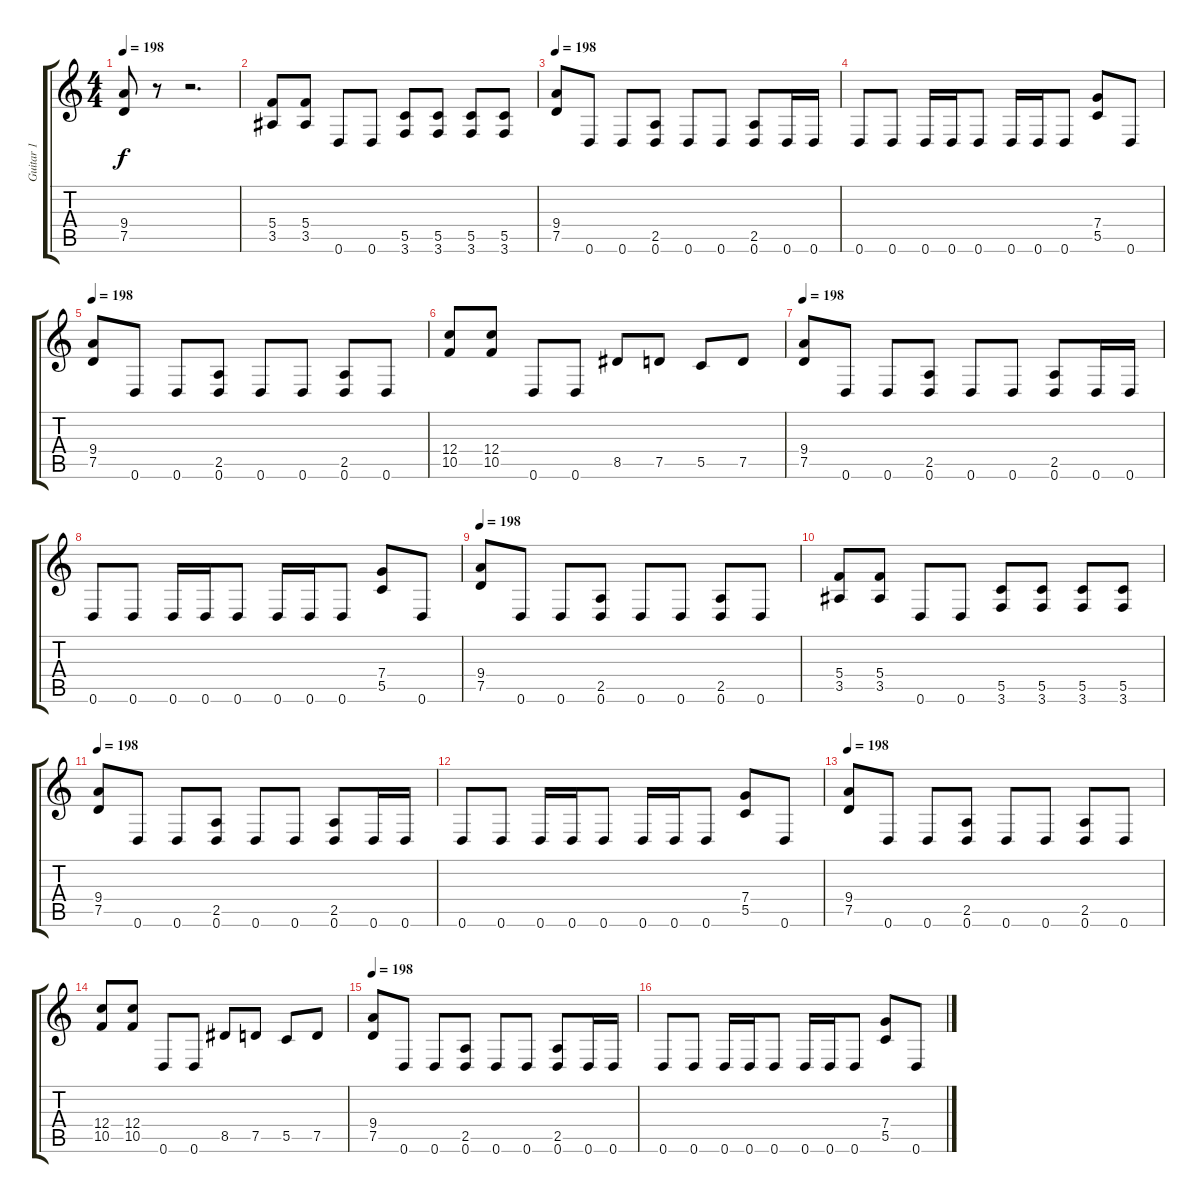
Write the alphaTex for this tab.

\track ("Guitar 1" "Guitar 1") {instrument distortionguitar}
\staff {score tabs}
\tuning (D4 A3 F3 C3 G2 D2) {hide}
\ts (4 4)
\tempo 198
\clef g2
\ks c
(9.4 7.5).8{dy f} r.8 r.2{d} |
(5.4 3.5).8 (5.4 3.5).8 0.6.8 0.6.8 (5.5 3.6).8 (5.5 3.6).8 (5.5 3.6).8 (5.5 3.6).8 |
\tempo 198
(9.4 7.5).8 0.6.8 0.6.8 (2.5 0.6).8 0.6.8 0.6.8 (2.5 0.6).8 0.6.16 0.6.16 |
0.6.8 0.6.8 0.6.16 0.6.16 0.6.8 0.6.16 0.6.16 0.6.8 (7.4 5.5).8 0.6.8 |
\tempo 198
(9.4 7.5).8 0.6.8 0.6.8 (2.5 0.6).8 0.6.8 0.6.8 (2.5 0.6).8 0.6.8 |
(12.4 10.5).8 (12.4 10.5).8 0.6.8 0.6.8 8.5.8 7.5.8 5.5.8 7.5.8 |
\tempo 198
(9.4 7.5).8 0.6.8 0.6.8 (2.5 0.6).8 0.6.8 0.6.8 (2.5 0.6).8 0.6.16 0.6.16 |
0.6.8 0.6.8 0.6.16 0.6.16 0.6.8 0.6.16 0.6.16 0.6.8 (7.4 5.5).8 0.6.8 |
\tempo 198
(9.4 7.5).8 0.6.8 0.6.8 (2.5 0.6).8 0.6.8 0.6.8 (2.5 0.6).8 0.6.8 |
(5.4 3.5).8 (5.4 3.5).8 0.6.8 0.6.8 (5.5 3.6).8 (5.5 3.6).8 (5.5 3.6).8 (5.5 3.6).8 |
\tempo 198
(9.4 7.5).8 0.6.8 0.6.8 (2.5 0.6).8 0.6.8 0.6.8 (2.5 0.6).8 0.6.16 0.6.16 |
0.6.8 0.6.8 0.6.16 0.6.16 0.6.8 0.6.16 0.6.16 0.6.8 (7.4 5.5).8 0.6.8 |
\tempo 198
(9.4 7.5).8 0.6.8 0.6.8 (2.5 0.6).8 0.6.8 0.6.8 (2.5 0.6).8 0.6.8 |
(12.4 10.5).8 (12.4 10.5).8 0.6.8 0.6.8 8.5.8 7.5.8 5.5.8 7.5.8 |
\tempo 198
(9.4 7.5).8 0.6.8 0.6.8 (2.5 0.6).8 0.6.8 0.6.8 (2.5 0.6).8 0.6.16 0.6.16 |
0.6.8 0.6.8 0.6.16 0.6.16 0.6.8 0.6.16 0.6.16 0.6.8 (7.4 5.5).8 0.6.8
